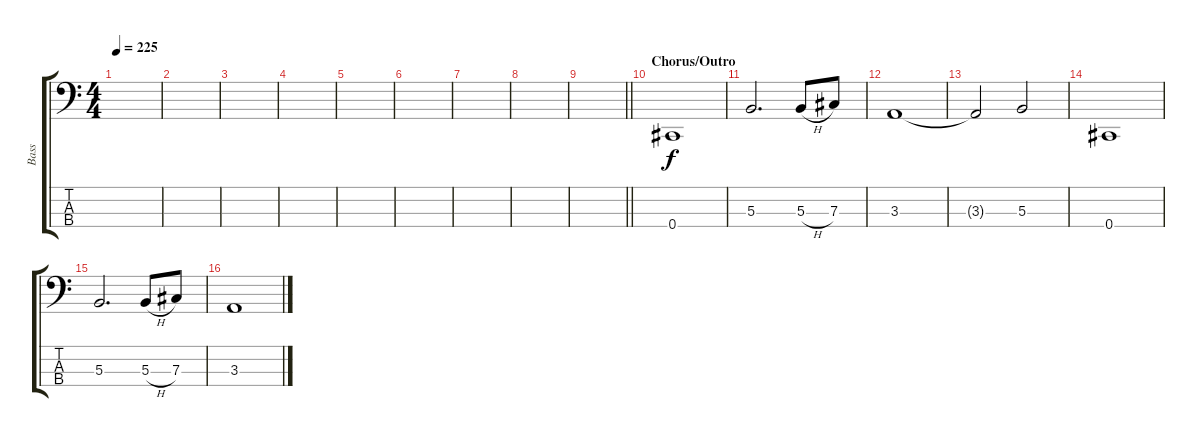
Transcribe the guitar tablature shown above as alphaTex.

\track ("Bass" "Bass") {instrument electricbasspick}
\staff {score tabs}
\tuning (E2 B1 Gb1 Db1) {hide}
\ts (4 4)
\tempo 225
\clef f4
\ks c
|
|
|
|
|
|
|
|
\barLineRight lightlight
|
\section ("" "Chorus/Outro")
0.4.1 |
5.3.2{d} 5.3{h}.8 7.3.8 |
3.3.1 |
3.3{t}.2 5.3.2 |
0.4.1 |
5.3.2{d} 5.3{h}.8 7.3.8 |
3.3.1
